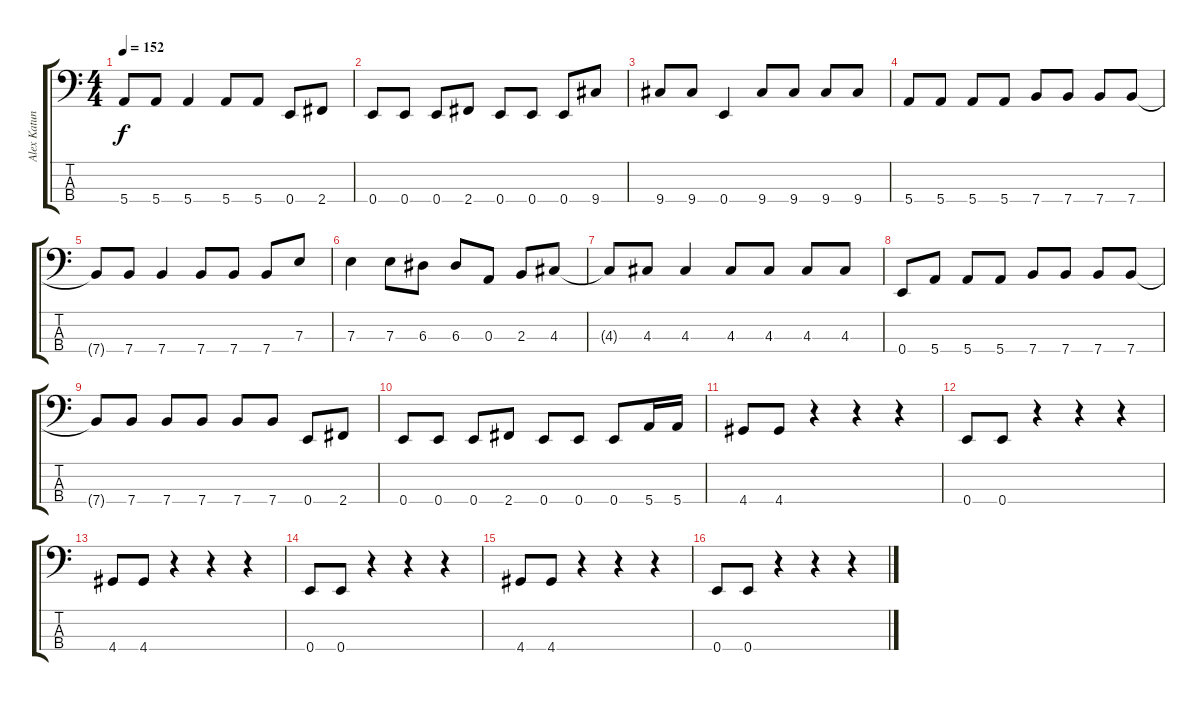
\track ("Alex Katunich" "Alex Katun") {instrument electricbassfinger}
\staff {score tabs}
\tuning (G2 D2 A1 E1) {hide}
\ts (4 4)
\tempo 152
\clef f4
\ks c
5.4{t}.8{dy f} 5.4.8 5.4.4 5.4.8 5.4.8 0.4.8 2.4.8 |
0.4.8 0.4.8 0.4.8 2.4.8 0.4.8 0.4.8 0.4.8 9.4.8 |
9.4.8 9.4.8 0.4.4 9.4.8 9.4.8 9.4.8 9.4.8 |
5.4.8 5.4.8 5.4.8 5.4.8 7.4.8 7.4.8 7.4.8 7.4.8 |
7.4{t}.8 7.4.8 7.4.4 7.4.8 7.4.8 7.4.8 7.3.8 |
7.3.4 7.3.8 6.3.8 6.3.8 0.3.8 2.3.8 4.3.8 |
4.3{t}.8 4.3.8 4.3.4 4.3.8 4.3.8 4.3.8 4.3.8 |
0.4.8 5.4.8 5.4.8 5.4.8 7.4.8 7.4.8 7.4.8 7.4.8 |
7.4{t}.8 7.4.8 7.4.8 7.4.8 7.4.8 7.4.8 0.4.8 2.4.8 |
0.4.8 0.4.8 0.4.8 2.4.8 0.4.8 0.4.8 0.4.8 5.4.16 5.4.16 |
4.4.8 4.4.8 r.4 r.4 r.4 |
0.4.8 0.4.8 r.4 r.4 r.4 |
4.4.8 4.4.8 r.4 r.4 r.4 |
0.4.8 0.4.8 r.4 r.4 r.4 |
4.4.8 4.4.8 r.4 r.4 r.4 |
0.4.8 0.4.8 r.4 r.4 r.4
